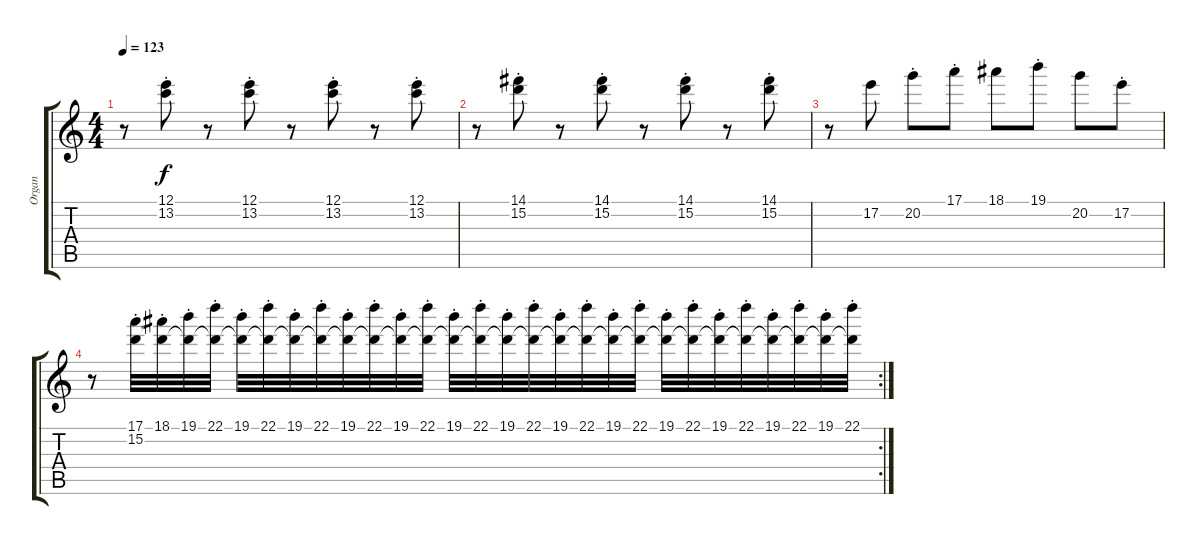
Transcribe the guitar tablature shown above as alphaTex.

\track ("Organ" "Organ") {instrument percussiveorgan}
\staff {score tabs}
\tuning (E5 B4 G4 D4 A3 E3) {hide}
\ts (4 4)
\tempo 123
\clef g2
\ks c
r.8{dy f} (12.1{st} 13.2{st}).8 r.8 (12.1{st} 13.2{st}).8 r.8 (12.1{st} 13.2{st}).8 r.8 (12.1{st} 13.2{st}).8 |
r.8 (14.1{st} 15.2{st}).8 r.8 (14.1{st} 15.2{st}).8 r.8 (14.1{st} 15.2{st}).8 r.8 (14.1{st} 15.2{st}).8 |
r.8 17.2.8 20.2{st}.8 17.1{st}.8 18.1.8 19.1{st}.8 20.2.8 17.2{st}.8 |
\rc 2
r.8 (17.1{st} 15.2).32 (18.1{st} 15.2{t}).32 (19.1{st} 15.2{t}).32 (22.1{st} 15.2{t}).32 (19.1{st} 15.2{t}).32 (22.1{st} 15.2{t}).32 (19.1{st} 15.2{t}).32 (22.1{st} 15.2{t}).32 (19.1{st} 15.2{t}).32 (22.1{st} 15.2{t}).32 (19.1{st} 15.2{t}).32 (22.1{st} 15.2{t}).32 (19.1{st} 15.2{t}).32 (22.1{st} 15.2{t}).32 (19.1{st} 15.2{t}).32 (22.1{st} 15.2{t}).32 (19.1{st} 15.2{t}).32 (22.1{st} 15.2{t}).32 (19.1{st} 15.2{t}).32 (22.1{st} 15.2{t}).32 (19.1{st} 15.2{t}).32 (22.1{st} 15.2{t}).32 (19.1{st} 15.2{t}).32 (22.1{st} 15.2{t}).32 (19.1{st} 15.2{t}).32 (22.1{st} 15.2{t}).32 (19.1{st} 15.2{t}).32 (22.1{st} 15.2{t}).32
